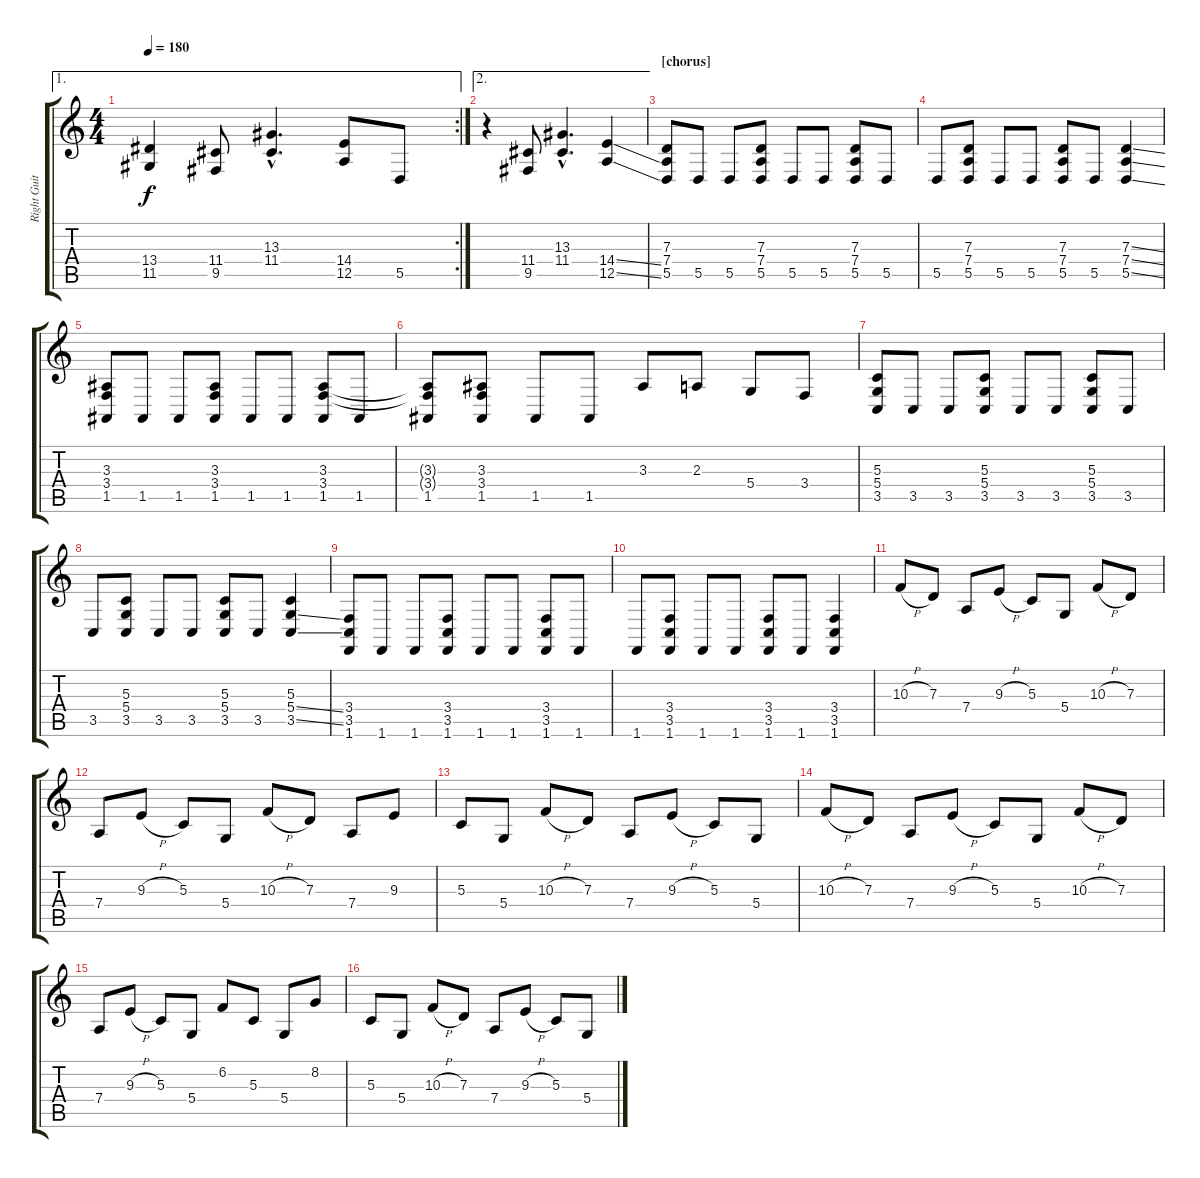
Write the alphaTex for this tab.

\track ("Right Guitar Synth" "Right Guit") {instrument pad5bowed}
\staff {score tabs}
\tuning (E4 B3 G3 D3 A2 E2) {hide}
\ae 1
\rc 2
\ts (4 4)
\tempo 180
\clef g2
\ks c
(13.4{t} 11.5{t}).4{dy f} (11.4 9.5).8 (13.3{hac} 11.4{hac}).4{d} (14.4 12.5).8 5.5.8 |
\ae 2
r.4 (11.4 9.5).8 (13.3{hac} 11.4{hac}).4{d} (14.4{ss} 12.5{ss}).4 |
\section ("" "[chorus]")
(7.3 7.4 5.5).8 5.5.8 5.5.8 (7.3 7.4 5.5).8 5.5.8 5.5.8 (7.3 7.4 5.5).8 5.5.8 |
5.5.8 (7.3 7.4 5.5).8 5.5.8 5.5.8 (7.3 7.4 5.5).8 5.5.8 (7.3{ss} 7.4{ss} 5.5{ss}).4 |
(3.3 3.4 1.5).8 1.5.8 1.5.8 (3.3 3.4 1.5).8 1.5.8 1.5.8 (3.3 3.4 1.5).8 1.5.8 |
(3.3{t} 3.4{t} 1.5).8 (3.3 3.4 1.5).8 1.5.8 1.5.8 3.3.8 2.3.8 5.4.8 3.4.8 |
(5.3 5.4 3.5).8 3.5.8 3.5.8 (5.3 5.4 3.5).8 3.5.8 3.5.8 (5.3 5.4 3.5).8 3.5.8 |
3.5.8 (5.3 5.4 3.5).8 3.5.8 3.5.8 (5.3 5.4 3.5).8 3.5.8 (5.3 5.4{ss} 3.5{ss}).4 |
(3.4 3.5 1.6).8 1.6.8 1.6.8 (3.4 3.5 1.6).8 1.6.8 1.6.8 (3.4 3.5 1.6).8 1.6.8 |
1.6.8 (3.4 3.5 1.6).8 1.6.8 1.6.8 (3.4 3.5 1.6).8 1.6.8 (3.4 3.5 1.6).4 |
10.3{h}.8 7.3.8 7.4.8 9.3{h}.8 5.3.8 5.4.8 10.3{h}.8 7.3.8 |
7.4.8 9.3{h}.8 5.3.8 5.4.8 10.3{h}.8 7.3.8 7.4.8 9.3.8 |
5.3.8 5.4.8 10.3{h}.8 7.3.8 7.4.8 9.3{h}.8 5.3.8 5.4.8 |
10.3{h}.8 7.3.8 7.4.8 9.3{h}.8 5.3.8 5.4.8 10.3{h}.8 7.3.8 |
7.4.8 9.3{h}.8 5.3.8 5.4.8 6.2.8 5.3.8 5.4.8 8.2.8 |
5.3.8 5.4.8 10.3{h}.8 7.3.8 7.4.8 9.3{h}.8 5.3.8 5.4.8
